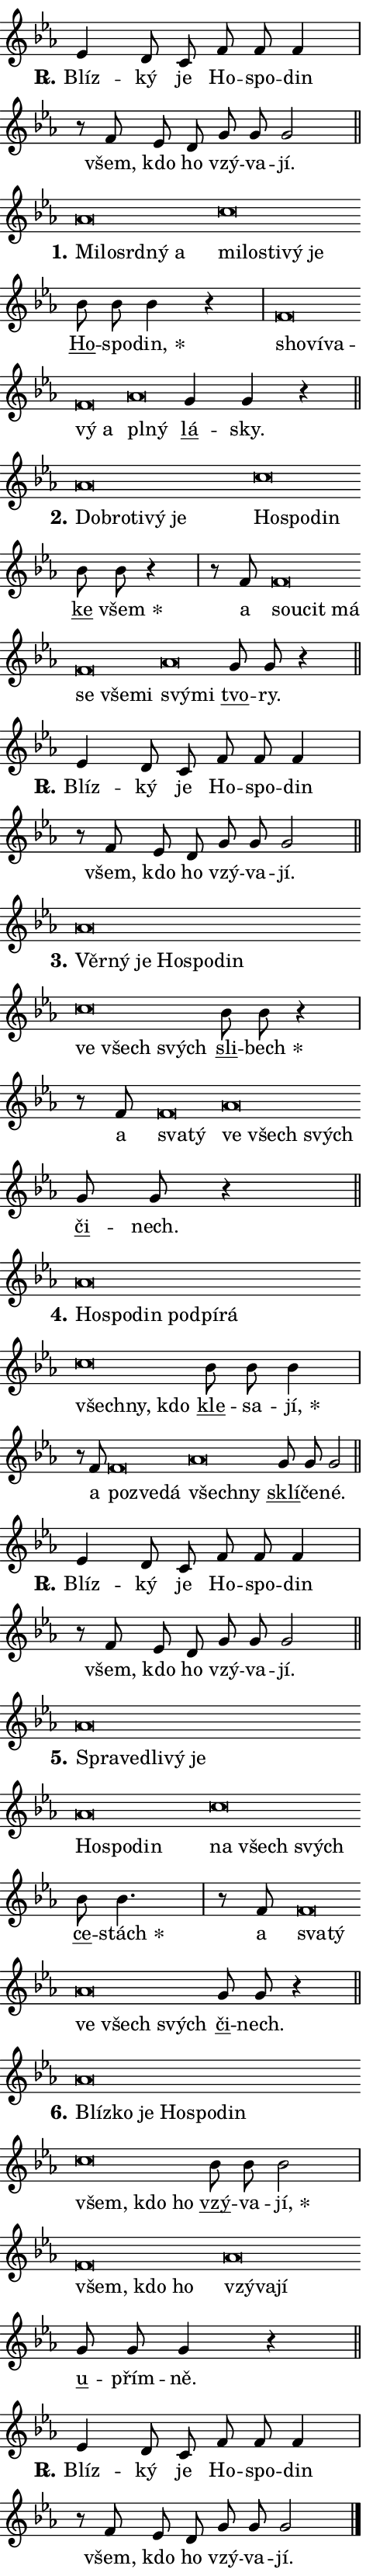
\version "2.24.0"
\header { tagline = "" }
\paper {
  indent = 0\cm
  top-margin = 0\cm
  right-margin = 0.13\cm % to fit lyric hyphens
  bottom-margin = 0\cm
  left-margin = 0\cm
  paper-width = 8\cm
  page-breaking = #ly:one-page-breaking
  system-system-spacing.basic-distance = #11
  score-system-spacing.basic-distance = #11
  ragged-last = ##f
}


%% Author: Thomas Morley
%% https://lists.gnu.org/archive/html/lilypond-user/2020-05/msg00002.html
#(define (line-position grob)
"Returns position of @var[grob} in current system:
   @code{'start}, if at first time-step
   @code{'end}, if at last time-step
   @code{'middle} otherwise
"
  (let* ((col (ly:item-get-column grob))
         (ln (ly:grob-object col 'left-neighbor))
         (rn (ly:grob-object col 'right-neighbor))
         (col-to-check-left (if (ly:grob? ln) ln col))
         (col-to-check-right (if (ly:grob? rn) rn col))
         (break-dir-left
           (and
             (ly:grob-property col-to-check-left 'non-musical #f)
             (ly:item-break-dir col-to-check-left)))
         (break-dir-right
           (and
             (ly:grob-property col-to-check-right 'non-musical #f)
             (ly:item-break-dir col-to-check-right))))
        (cond ((eqv? 1 break-dir-left) 'start)
              ((eqv? -1 break-dir-right) 'end)
              (else 'middle))))

#(define (tranparent-at-line-position vctor)
  (lambda (grob)
  "Relying on @code{line-position} select the relevant enry from @var{vctor}.
Used to determine transparency,"
    (case (line-position grob)
      ((end) (not (vector-ref vctor 0)))
      ((middle) (not (vector-ref vctor 1)))
      ((start) (not (vector-ref vctor 2))))))

noteHeadBreakVisibility =
#(define-music-function (break-visibility)(vector?)
"Makes @code{NoteHead}s transparent relying on @var{break-visibility}"
#{
  \override NoteHead.transparent =
    #(tranparent-at-line-position break-visibility)
#})

#(define delete-ledgers-for-transparent-note-heads
  (lambda (grob)
    "Reads whether a @code{NoteHead} is transparent.
If so this @code{NoteHead} is removed from @code{'note-heads} from
@var{grob}, which is supposed to be @code{LedgerLineSpanner}.
As a result ledgers are not printed for this @code{NoteHead}"
    (let* ((nhds-array (ly:grob-object grob 'note-heads))
           (nhds-list
             (if (ly:grob-array? nhds-array)
                 (ly:grob-array->list nhds-array)
                 '()))
           ;; Relies on the transparent-property being done before
           ;; Staff.LedgerLineSpanner.after-line-breaking is executed.
           ;; This is fragile ...
           (to-keep
             (remove
               (lambda (nhd)
                 (ly:grob-property nhd 'transparent #f))
               nhds-list)))
      ;; TODO find a better method to iterate over grob-arrays, similiar
      ;; to filter/remove etc for lists
      ;; For now rebuilt from scratch
      (set! (ly:grob-object grob 'note-heads)  '())
      (for-each
        (lambda (nhd)
          (ly:pointer-group-interface::add-grob grob 'note-heads nhd))
        to-keep))))

squashNotes = {
  \override NoteHead.X-extent = #'(-0.2 . 0.2)
  \override NoteHead.Y-extent = #'(-0.75 . 0)
  \override NoteHead.stencil =
    #(lambda (grob)
       (let ((pos (ly:grob-property grob 'staff-position)))
         (begin
           (if (< pos -7) (display "ERROR: Lower brevis then expected\n") (display ""))
           (if (<= pos -6) ly:text-interface::print ly:note-head::print))))
}
unSquashNotes = {
  \revert NoteHead.X-extent
  \revert NoteHead.Y-extent
  \revert NoteHead.stencil
}

hideNotes = \noteHeadBreakVisibility #begin-of-line-visible
unHideNotes = \noteHeadBreakVisibility #all-visible

% work-around for resetting accidentals
% https://lilypond.org/doc/v2.23/Documentation/notation/displaying-rhythms#unmetered-music
cadenzaMeasure = {
  \cadenzaOff
  \partial 1024 s1024
  \cadenzaOn
}

#(define-markup-command (accent layout props text) (markup?)
  "Underline accented syllable"
  (interpret-markup layout props
    #{\markup \override #'(offset . 4.3) \underline { #text }#}))

responsum = \markup \concat {
  "R" \hspace #-1.05 \path #0.1 #'((moveto 0 0.07) (lineto 0.9 0.8)) \hspace #0.05 "."
}

spaceSize = #0.6828661417322834 % exact space size for TeX Gyre Schola

\layout {
  \context {
    \Staff
    \remove "Time_signature_engraver"
    \override LedgerLineSpanner.after-line-breaking = #delete-ledgers-for-transparent-note-heads
  }
  \context {
    \Lyrics {
      \override LyricSpace.minimum-distance = \spaceSize
      \override LyricText.font-name = #"TeX Gyre Schola"
      \override LyricText.font-size = 1
      \override StanzaNumber.font-name = #"TeX Gyre Schola Bold"
      \override StanzaNumber.font-size = 1
    }
  }
  \context {
    \Score 
    \override NoteHead.text =
      #(lambda (grob) 
        (let ((pos (ly:grob-property grob 'staff-position)))
          #{\markup {
            \combine
              \halign #-0.55 \raise #(if (= pos -6) 0 0.5) \override #'(thickness . 2) \draw-line #'(3.2 . 0)
              \musicglyph "noteheads.sM1"
          }#}))
  }
}

% magnetic-lyrics.ily
%
%   written by
%     Jean Abou Samra <jean@abou-samra.fr>
%     Werner Lemberg <wl@gnu.org>
%
%   adapted by
%     Jiri Hon <jiri.hon@gmail.com>
%
% Version 2022-Apr-15

% https://www.mail-archive.com/lilypond-user@gnu.org/msg149350.html

#(define (Left_hyphen_pointer_engraver context)
   "Collect syllable-hyphen-syllable occurrences in lyrics and store
them in properties.  This engraver only looks to the left.  For
example, if the lyrics input is @code{foo -- bar}, it does the
following.

@itemize @bullet
@item
Set the @code{text} property of the @code{LyricHyphen} grob between
@q{foo} and @q{bar} to @code{foo}.

@item
Set the @code{left-hyphen} property of the @code{LyricText} grob with
text @q{foo} to the @code{LyricHyphen} grob between @q{foo} and
@q{bar}.
@end itemize

Use this auxiliary engraver in combination with the
@code{lyric-@/text::@/apply-@/magnetic-@/offset!} hook."
   (let ((hyphen #f)
         (text #f))
     (make-engraver
      (acknowledgers
       ((lyric-syllable-interface engraver grob source-engraver)
        (set! text grob)))
      (end-acknowledgers
       ((lyric-hyphen-interface engraver grob source-engraver)
        ;(when (not (grob::has-interface grob 'lyric-space-interface))
          (set! hyphen grob)));)
      ((stop-translation-timestep engraver)
       (when (and text hyphen)
         (ly:grob-set-object! text 'left-hyphen hyphen))
       (set! text #f)
       (set! hyphen #f)))))

#(define (lyric-text::apply-magnetic-offset! grob)
   "If the space between two syllables is less than the value in
property @code{LyricText@/.details@/.squash-threshold}, move the right
syllable to the left so that it gets concatenated with the left
syllable.

Use this function as a hook for
@code{LyricText@/.after-@/line-@/breaking} if the
@code{Left_@/hyphen_@/pointer_@/engraver} is active."
   (let ((hyphen (ly:grob-object grob 'left-hyphen #f)))
     (when hyphen
       (let ((left-text (ly:spanner-bound hyphen LEFT)))
         (when (grob::has-interface left-text 'lyric-syllable-interface)
           (let* ((common (ly:grob-common-refpoint grob left-text X))
                  (this-x-ext (ly:grob-extent grob common X))
                  (left-x-ext
                   (begin
                     ;; Trigger magnetism for left-text.
                     (ly:grob-property left-text 'after-line-breaking)
                     (ly:grob-extent left-text common X)))
                  ;; `delta` is the gap width between two syllables.
                  (delta (- (interval-start this-x-ext)
                            (interval-end left-x-ext)))
                  (details (ly:grob-property grob 'details))
                  (threshold (assoc-get 'squash-threshold details 0.2)))
             (when (< delta threshold)
               (let* (;; We have to manipulate the input text so that
                      ;; ligatures crossing syllable boundaries are not
                      ;; disabled.  For languages based on the Latin
                      ;; script this is essentially a beautification.
                      ;; However, for non-Western scripts it can be a
                      ;; necessity.
                      (lt (ly:grob-property left-text 'text))
                      (rt (ly:grob-property grob 'text))
                      (is-space (grob::has-interface hyphen 'lyric-space-interface))
                      (space (if is-space " " ""))
                      (extra-delta (if is-space spaceSize 0))
                      ;; Append new syllable.
                      (ltrt-space (if (and (string? lt) (string? rt))
                                (string-append lt space rt)
                                (make-concat-markup (list lt space rt))))
                      ;; Right-align `ltrt` to the right side.
                      (ltrt-space-markup (grob-interpret-markup
                               grob
                               (make-translate-markup
                                (cons (interval-length this-x-ext) 0)
                                (make-right-align-markup ltrt-space)))))
                 (begin
                   ;; Don't print `left-text`.
                   (ly:grob-set-property! left-text 'stencil #f)
                   ;; Set text and stencil (which holds all collected
                   ;; syllables so far) and shift it to the left.
                   (ly:grob-set-property! grob 'text ltrt-space)
                   (ly:grob-set-property! grob 'stencil ltrt-space-markup)
                   (ly:grob-translate-axis! grob (- (- delta extra-delta)) X))))))))))


#(define (lyric-hyphen::displace-bounds-first grob)
   ;; Make very sure this callback isn't triggered too early.
   (let ((left (ly:spanner-bound grob LEFT))
         (right (ly:spanner-bound grob RIGHT)))
     (ly:grob-property left 'after-line-breaking)
     (ly:grob-property right 'after-line-breaking)
     (ly:lyric-hyphen::print grob)))

squashThreshold = #0.4

\layout {
  \context {
    \Lyrics
    \consists #Left_hyphen_pointer_engraver
    \override LyricText.after-line-breaking =
      #lyric-text::apply-magnetic-offset!
    \override LyricHyphen.stencil = #lyric-hyphen::displace-bounds-first
    \override LyricText.details.squash-threshold = \squashThreshold
    \override LyricHyphen.minimum-distance = 0
    \override LyricHyphen.minimum-length = \squashThreshold
  }
}

squashText = \override LyricText.details.squash-threshold = 9999
unSquashText = \override LyricText.details.squash-threshold = \squashThreshold

leftText = \override LyricText.self-alignment-X = #LEFT
unLeftText = \revert LyricText.self-alignment-X

starOffset = #(lambda (grob) 
                (let ((x_offset (ly:self-alignment-interface::aligned-on-x-parent grob)))
                  (if (= x_offset 0) 0 (+ x_offset 1.2))))

star = #(define-music-function (syllable)(string?)
"Append star separator at the end of a syllable"
#{
  \once \override LyricText.X-offset = #starOffset
  \lyricmode { \markup {
    #syllable
    \override #'((font-name . "TeX Gyre Schola Bold")) \hspace #0.2 \lower #0.65 \larger "*"
  } }
#})

starAccent = #(define-music-function (syllable)(string?)
"Append star separator at the end of a syllable and make accent"
#{
  \once \override LyricText.X-offset = #starOffset
  \lyricmode { \markup {
    \accent #syllable
    \override #'((font-name . "TeX Gyre Schola Bold")) \hspace #0.2 \lower #0.65 \larger "*"
  } }
#})

breath = #(define-music-function (syllable)(string?)
"Append breathing indicator at the end of a syllable"
#{
  \lyricmode { \markup { #syllable "+" } }
#})

optionalBreath = #(define-music-function (syllable)(string?)
"Append optional breathing indicator at the end of a syllable"
#{
  \lyricmode { \markup { #syllable "(+)" } }
#})


\score {
    <<
        \new Voice = "melody" { \cadenzaOn \key es \major \relative { es'4 d8 c f f f4 \cadenzaMeasure \bar "|" r8 f es d \bar "" g g g2 \cadenzaMeasure \bar "||" \break } }
        \new Lyrics \lyricsto "melody" { \lyricmode { \set stanza = \responsum
Blíz -- ký je Ho -- spo -- din všem, kdo ho vzý -- va -- jí. } }
    >>
    \layout {}
}

\score {
    <<
        \new Voice = "melody" { \cadenzaOn \key es \major \relative { \squashNotes as'\breve*1/16 \hideNotes \breve*1/16 \bar "" \breve*1/16 \bar "" \breve*1/16 \breve*1/16 \bar "" \unHideNotes \unSquashNotes \squashNotes c\breve*1/16 \hideNotes \breve*1/16 \bar "" \breve*1/16 \bar "" \breve*1/16 \breve*1/16 \bar "" \unHideNotes \unSquashNotes \bar "" bes8 bes bes4 r \cadenzaMeasure \bar "|" \squashNotes f\breve*1/16 \hideNotes \breve*1/16 \bar "" \breve*1/16 \bar "" \breve*1/16 \breve*1/16 \bar "" \unHideNotes \unSquashNotes \squashNotes as\breve*1/16 \hideNotes \breve*1/16 \bar "" \unHideNotes \unSquashNotes \bar "" g4 g r \cadenzaMeasure \bar "||" \break } }
        \new Lyrics \lyricsto "melody" { \lyricmode { \set stanza = "1."
\leftText Mi -- \squashText lo -- srd -- ný a \unSquashText mi -- \squashText lo -- sti -- vý je \unLeftText \unSquashText \markup \accent Ho -- spo -- \star din, \leftText sho -- \squashText ví -- va -- vý a \unSquashText pl -- \squashText ný \unLeftText \unSquashText \markup \accent lá -- sky. } }
    >>
    \layout {}
}

\score {
    <<
        \new Voice = "melody" { \cadenzaOn \key es \major \relative { \squashNotes as'\breve*1/16 \hideNotes \breve*1/16 \bar "" \breve*1/16 \bar "" \breve*1/16 \breve*1/16 \bar "" \unHideNotes \unSquashNotes \squashNotes c\breve*1/16 \hideNotes \breve*1/16 \breve*1/16 \bar "" \unHideNotes \unSquashNotes \bar "" bes8 bes r4 \cadenzaMeasure \bar "|" r8 f \squashNotes f\breve*1/16 \hideNotes \breve*1/16 \bar "" \breve*1/16 \bar "" \breve*1/16 \bar "" \breve*1/16 \breve*1/16 \bar "" \unHideNotes \unSquashNotes \squashNotes as\breve*1/16 \hideNotes \breve*1/16 \bar "" \unHideNotes \unSquashNotes \bar "" g8 g r4 \cadenzaMeasure \bar "||" \break } }
        \new Lyrics \lyricsto "melody" { \lyricmode { \set stanza = "2."
\leftText Dob -- \squashText ro -- ti -- vý je \unSquashText Ho -- \squashText spo -- din \unLeftText \unSquashText \markup \accent ke \star všem a \leftText sou -- \squashText cit má se vše -- mi \unSquashText svý -- \squashText mi \unLeftText \unSquashText \markup \accent tvo -- ry. } }
    >>
    \layout {}
}

\score {
    <<
        \new Voice = "melody" { \cadenzaOn \key es \major \relative { es'4 d8 c f f f4 \cadenzaMeasure \bar "|" r8 f es d \bar "" g g g2 \cadenzaMeasure \bar "||" \break } }
        \new Lyrics \lyricsto "melody" { \lyricmode { \set stanza = \responsum
Blíz -- ký je Ho -- spo -- din všem, kdo ho vzý -- va -- jí. } }
    >>
    \layout {}
}

\score {
    <<
        \new Voice = "melody" { \cadenzaOn \key es \major \relative { \squashNotes as'\breve*1/16 \hideNotes \breve*1/16 \bar "" \breve*1/16 \bar "" \breve*1/16 \bar "" \breve*1/16 \breve*1/16 \bar "" \unHideNotes \unSquashNotes \squashNotes c\breve*1/16 \hideNotes \breve*1/16 \breve*1/16 \bar "" \unHideNotes \unSquashNotes \bar "" bes8 bes r4 \cadenzaMeasure \bar "|" r8 f \squashNotes f\breve*1/16 \hideNotes \breve*1/16 \bar "" \unHideNotes \unSquashNotes \squashNotes as\breve*1/16 \hideNotes \breve*1/16 \breve*1/16 \bar "" \unHideNotes \unSquashNotes \bar "" g8 g r4 \cadenzaMeasure \bar "||" \break } }
        \new Lyrics \lyricsto "melody" { \lyricmode { \set stanza = "3."
\leftText Věr -- \squashText ný je Ho -- spo -- din \unSquashText ve \squashText všech svých \unLeftText \unSquashText \markup \accent sli -- \star bech a \leftText sva -- \squashText tý \unSquashText ve \squashText všech svých \unLeftText \unSquashText \markup \accent či -- nech. } }
    >>
    \layout {}
}

\score {
    <<
        \new Voice = "melody" { \cadenzaOn \key es \major \relative { \squashNotes as'\breve*1/16 \hideNotes \breve*1/16 \bar "" \breve*1/16 \bar "" \breve*1/16 \bar "" \breve*1/16 \breve*1/16 \bar "" \unHideNotes \unSquashNotes \squashNotes c\breve*1/16 \hideNotes \breve*1/16 \breve*1/16 \bar "" \unHideNotes \unSquashNotes \bar "" bes8 bes bes4 \cadenzaMeasure \bar "|" r8 f \squashNotes f\breve*1/16 \hideNotes \breve*1/16 \breve*1/16 \bar "" \unHideNotes \unSquashNotes \squashNotes as\breve*1/16 \hideNotes \breve*1/16 \bar "" \unHideNotes \unSquashNotes \bar "" g8 g g2 \cadenzaMeasure \bar "||" \break } }
        \new Lyrics \lyricsto "melody" { \lyricmode { \set stanza = "4."
\leftText Ho -- \squashText spo -- din pod -- pí -- rá \unSquashText všech -- \squashText ny, kdo \unLeftText \unSquashText \markup \accent kle -- sa -- \star jí, a \leftText po -- \squashText zve -- dá \unSquashText všech -- \squashText ny \unLeftText \unSquashText \markup \accent sklí -- če -- né. } }
    >>
    \layout {}
}

\score {
    <<
        \new Voice = "melody" { \cadenzaOn \key es \major \relative { es'4 d8 c f f f4 \cadenzaMeasure \bar "|" r8 f es d \bar "" g g g2 \cadenzaMeasure \bar "||" \break } }
        \new Lyrics \lyricsto "melody" { \lyricmode { \set stanza = \responsum
Blíz -- ký je Ho -- spo -- din všem, kdo ho vzý -- va -- jí. } }
    >>
    \layout {}
}

\score {
    <<
        \new Voice = "melody" { \cadenzaOn \key es \major \relative { \squashNotes as'\breve*1/16 \hideNotes \breve*1/16 \bar "" \breve*1/16 \bar "" \breve*1/16 \bar "" \breve*1/16 \bar "" \breve*1/16 \bar "" \breve*1/16 \breve*1/16 \bar "" \unHideNotes \unSquashNotes \squashNotes c\breve*1/16 \hideNotes \breve*1/16 \breve*1/16 \bar "" \unHideNotes \unSquashNotes \bar "" bes8 bes4. \cadenzaMeasure \bar "|" r8 f \squashNotes f\breve*1/16 \hideNotes \breve*1/16 \bar "" \unHideNotes \unSquashNotes \squashNotes as\breve*1/16 \hideNotes \breve*1/16 \breve*1/16 \bar "" \unHideNotes \unSquashNotes \bar "" g8 g r4 \cadenzaMeasure \bar "||" \break } }
        \new Lyrics \lyricsto "melody" { \lyricmode { \set stanza = "5."
\leftText Spra -- \squashText ve -- dli -- vý je Ho -- spo -- din \unSquashText na \squashText všech svých \unLeftText \unSquashText \markup \accent ce -- \star stách a \leftText sva -- \squashText tý \unSquashText ve \squashText všech svých \unLeftText \unSquashText \markup \accent či -- nech. } }
    >>
    \layout {}
}

\score {
    <<
        \new Voice = "melody" { \cadenzaOn \key es \major \relative { \squashNotes as'\breve*1/16 \hideNotes \breve*1/16 \bar "" \breve*1/16 \bar "" \breve*1/16 \bar "" \breve*1/16 \breve*1/16 \bar "" \unHideNotes \unSquashNotes \squashNotes c\breve*1/16 \hideNotes \breve*1/16 \breve*1/16 \bar "" \unHideNotes \unSquashNotes \bar "" bes8 bes bes2 \cadenzaMeasure \bar "|" \squashNotes f\breve*1/16 \hideNotes \breve*1/16 \breve*1/16 \bar "" \unHideNotes \unSquashNotes \squashNotes as\breve*1/16 \hideNotes \breve*1/16 \breve*1/16 \bar "" \unHideNotes \unSquashNotes \bar "" g8 g g4 r \cadenzaMeasure \bar "||" \break } }
        \new Lyrics \lyricsto "melody" { \lyricmode { \set stanza = "6."
\leftText Blíz -- \squashText ko je Ho -- spo -- din \unSquashText všem, \squashText kdo ho \unLeftText \unSquashText \markup \accent vzý -- va -- \star jí, \leftText všem, \squashText kdo ho \unSquashText vzý -- \squashText va -- jí \unLeftText \unSquashText \markup \accent u -- přím -- ně. } }
    >>
    \layout {}
}

\score {
    <<
        \new Voice = "melody" { \cadenzaOn \key es \major \relative { es'4 d8 c f f f4 \cadenzaMeasure \bar "|" r8 f es d \bar "" g g g2 \cadenzaMeasure \bar "||" \break } \bar "|." }
        \new Lyrics \lyricsto "melody" { \lyricmode { \set stanza = \responsum
Blíz -- ký je Ho -- spo -- din všem, kdo ho vzý -- va -- jí. } }
    >>
    \layout {}
}
